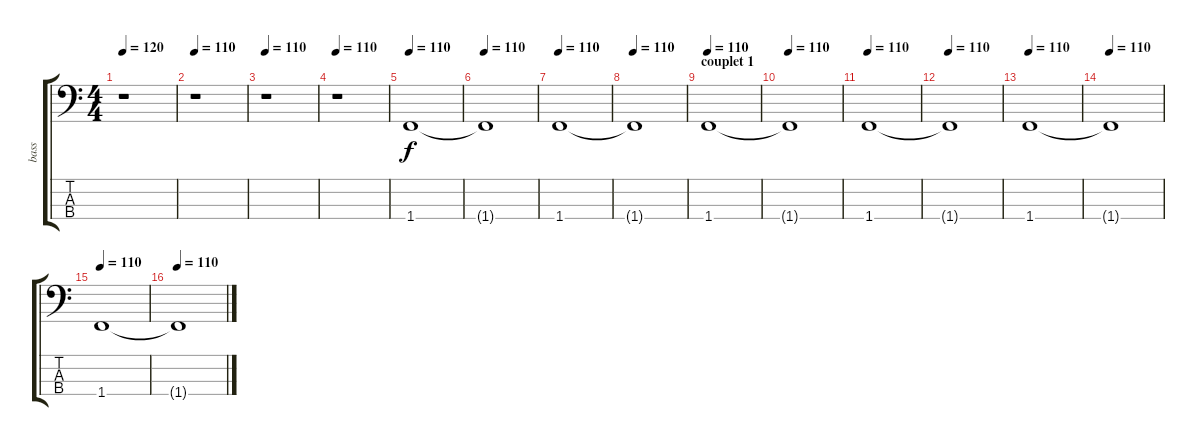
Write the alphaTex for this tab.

\track ("bass" "bass") {instrument electricbassfinger}
\staff {score tabs}
\tuning (G2 D2 A1 E1) {hide}
\ts (4 4)
\tempo 120
\tempo 110
\tempo 120
\clef f4
\ks c
r.1{dy f instrument electricbassfinger} |
\tempo 110
r.1 |
\tempo 110
r.1 |
\tempo 110
r.1 |
\tempo 110
1.4.1 |
\tempo 110
1.4{t}.1 |
\tempo 110
1.4.1 |
\tempo 110
1.4{t}.1 |
\section ("" "couplet 1")
\tempo 110
1.4.1 |
\tempo 110
1.4{t}.1 |
\tempo 110
1.4.1 |
\tempo 110
1.4{t}.1 |
\tempo 110
1.4.1 |
\tempo 110
1.4{t}.1 |
\tempo 110
1.4.1 |
\tempo 110
1.4{t}.1
